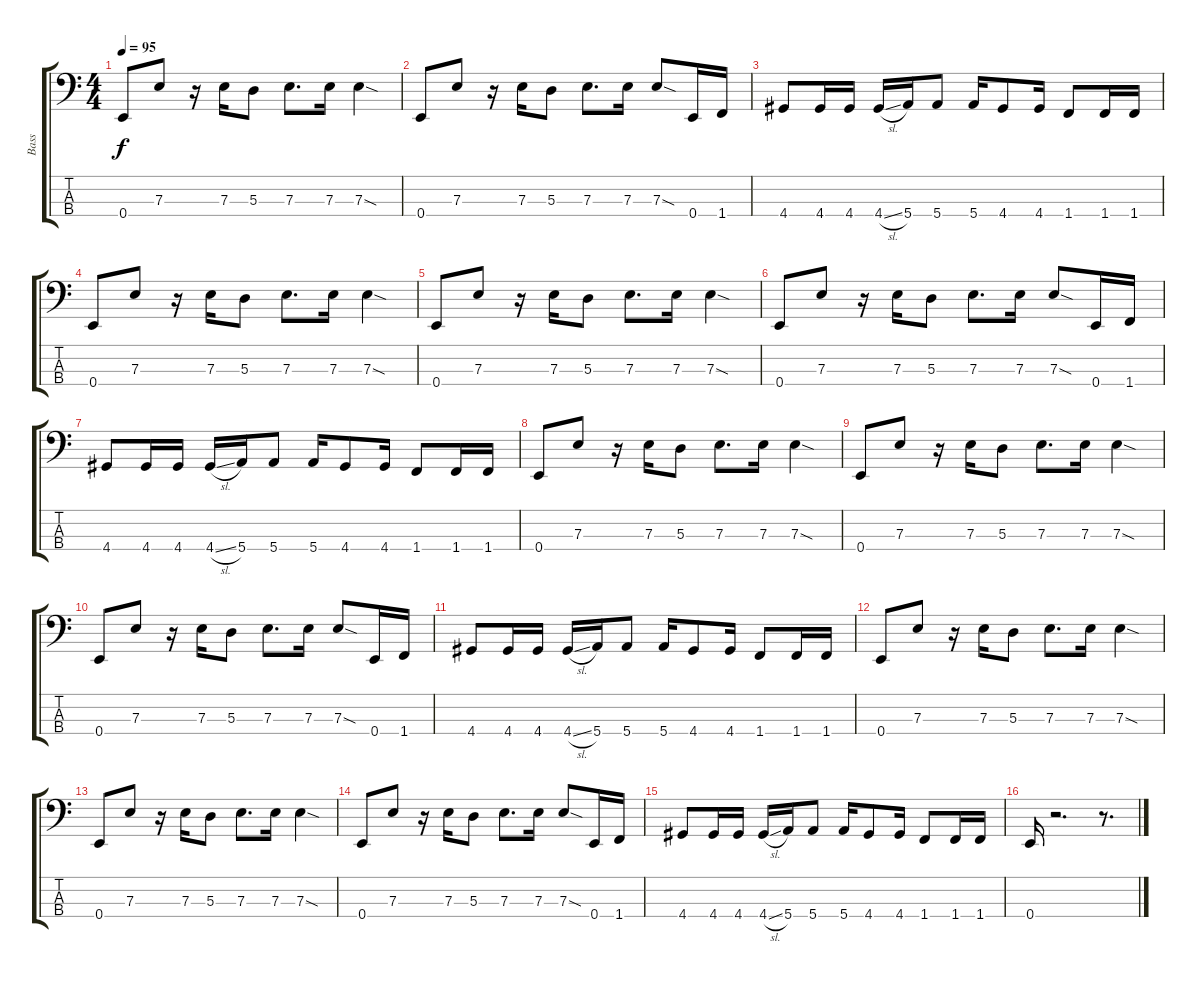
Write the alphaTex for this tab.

\track ("Bass" "Bass") {instrument electricbassfinger}
\staff {score tabs}
\tuning (G2 D2 A1 E1) {hide}
\ts (4 4)
\tempo 95
\clef f4
\ks c
0.4.8{dy f} 7.3.8 r.16 7.3.16 5.3.8 7.3.8{d} 7.3.16 7.3{sod}.4 |
0.4.8 7.3.8 r.16 7.3.16 5.3.8 7.3.8{d} 7.3.16 7.3{sod}.8 0.4.16 1.4.16 |
4.4.8 4.4.16 4.4.16 4.4{sl}.16 5.4.16 5.4.8 5.4.16 4.4.8 4.4.16 1.4.8 1.4.16 1.4.16 |
0.4.8 7.3.8 r.16 7.3.16 5.3.8 7.3.8{d} 7.3.16 7.3{sod}.4 |
0.4.8 7.3.8 r.16 7.3.16 5.3.8 7.3.8{d} 7.3.16 7.3{sod}.4 |
0.4.8 7.3.8 r.16 7.3.16 5.3.8 7.3.8{d} 7.3.16 7.3{sod}.8 0.4.16 1.4.16 |
4.4.8 4.4.16 4.4.16 4.4{sl}.16 5.4.16 5.4.8 5.4.16 4.4.8 4.4.16 1.4.8 1.4.16 1.4.16 |
0.4.8 7.3.8 r.16 7.3.16 5.3.8 7.3.8{d} 7.3.16 7.3{sod}.4 |
0.4.8 7.3.8 r.16 7.3.16 5.3.8 7.3.8{d} 7.3.16 7.3{sod}.4 |
0.4.8 7.3.8 r.16 7.3.16 5.3.8 7.3.8{d} 7.3.16 7.3{sod}.8 0.4.16 1.4.16 |
4.4.8 4.4.16 4.4.16 4.4{sl}.16 5.4.16 5.4.8 5.4.16 4.4.8 4.4.16 1.4.8 1.4.16 1.4.16 |
0.4.8 7.3.8 r.16 7.3.16 5.3.8 7.3.8{d} 7.3.16 7.3{sod}.4 |
0.4.8 7.3.8 r.16 7.3.16 5.3.8 7.3.8{d} 7.3.16 7.3{sod}.4 |
0.4.8 7.3.8 r.16 7.3.16 5.3.8 7.3.8{d} 7.3.16 7.3{sod}.8 0.4.16 1.4.16 |
4.4.8 4.4.16 4.4.16 4.4{sl}.16 5.4.16 5.4.8 5.4.16 4.4.8 4.4.16 1.4.8 1.4.16 1.4.16 |
0.4.16 r.2{d} r.8{d}
